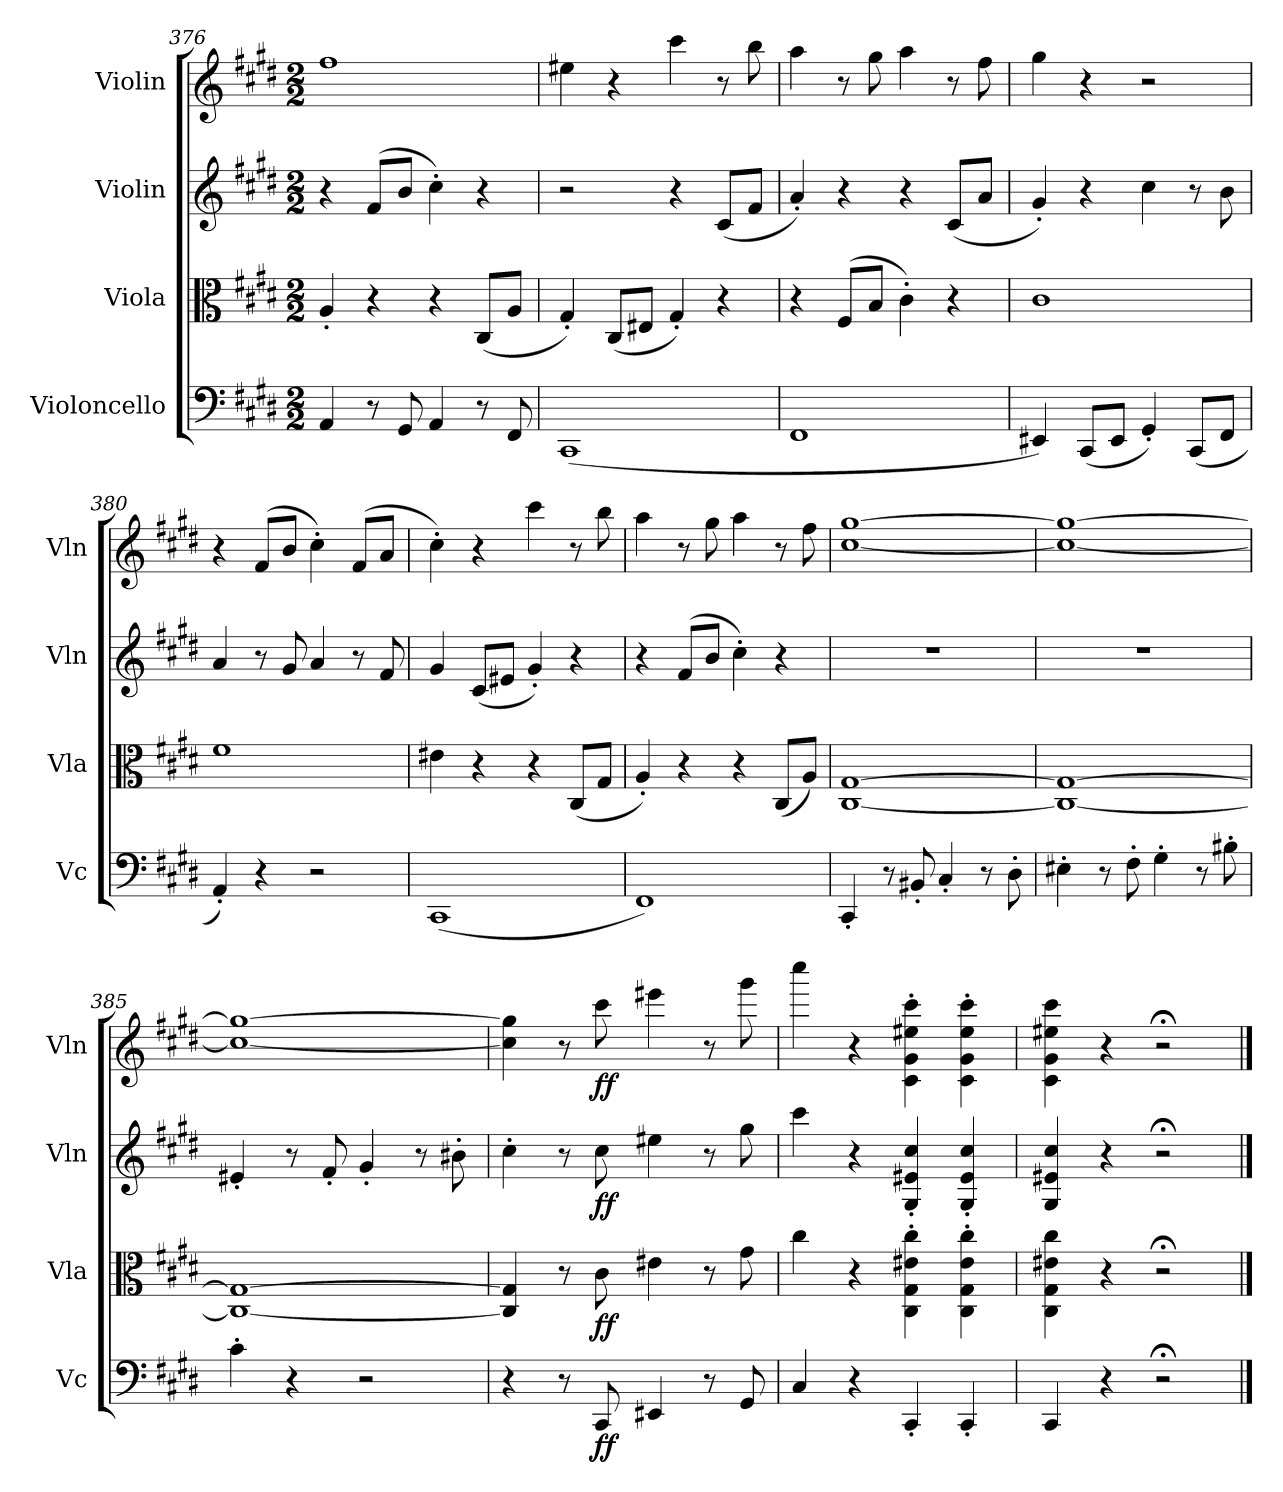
**kern	**dynam	**kern	**dynam	**kern	**dynam	**kern	**dynam
*part4	*part4	*part3	*part3	*part2	*part2	*part1	*part1
*staff4	*staff4	*staff3	*staff3	*staff2	*staff2	*staff1	*staff1
*I"Violoncello	*	*I"Viola	*	*I"Violin	*	*I"Violin	*
*I'Vc	*	*I'Vla	*	*I'Vln	*	*I'Vln	*
*clefF4	*	*clefC3	*	*clefG2	*	*clefG2	*
*k[f#c#g#d#]	*	*k[f#c#g#d#]	*	*k[f#c#g#d#]	*	*k[f#c#g#d#]	*
*M2/2	*	*M2/2	*	*M2/2	*	*M2/2	*
=376	=376	=376	=376	=376	=376	=376	=376
4AA/	.	4A'/	.	4r	.	1ff#	.
8r	.	4r	.	(8f#/L	.	.	.
8GG#/	.	.	.	8b/J	.	.	.
4AA/	.	4r	.	4cc#'\)	.	.	.
8r	.	(8C#/L	.	4r	.	.	.
8FF#/	.	8A/J	.	.	.	.	.
=377	=377	=377	=377	=377	=377	=377	=377
(1CC#	.	4G#'/)	.	2r	.	4ee#X\	.
.	.	(8C#/L	.	.	.	4r	.
.	.	8E#X/J	.	.	.	.	.
.	.	4G#'/)	.	4r	.	4ccc#\	.
.	.	4r	.	(8c#/L	.	8r	.
.	.	.	.	8f#/J	.	8bb\	.
=378	=378	=378	=378	=378	=378	=378	=378
1FF#	.	4r	.	4a'/)	.	4aa\	.
.	.	(8F#/L	.	4r	.	8r	.
.	.	8B/J	.	.	.	8gg#\	.
.	.	4c#'\)	.	4r	.	4aa\	.
.	.	4r	.	(8c#/L	.	8r	.
.	.	.	.	8a/J	.	8ff#\	.
=379	=379	=379	=379	=379	=379	=379	=379
4EE#X/)	.	1c#	.	4g#'/)	.	4gg#\	.
(8CC#/L	.	.	.	4r	.	4r	.
8EE#/J	.	.	.	.	.	.	.
4GG#'/)	.	.	.	4cc#\	.	2r	.
(8CC#/L	.	.	.	8r	.	.	.
8FF#/J	.	.	.	8b\	.	.	.
=380	=380	=380	=380	=380	=380	=380	=380
4AA'/)	.	1f#	.	4a/	.	4r	.
4r	.	.	.	8r	.	(8f#/L	.
.	.	.	.	8g#/	.	8b/J	.
2r	.	.	.	4a/	.	4cc#'\)	.
.	.	.	.	8r	.	(8f#/L	.
.	.	.	.	8f#/	.	8a/J	.
=381	=381	=381	=381	=381	=381	=381	=381
(1CC#	.	4e#X\	.	4g#/	.	4cc#'\)	.
.	.	4r	.	(8c#/L	.	4r	.
.	.	.	.	8e#X/J	.	.	.
.	.	4r	.	4g#'/)	.	4ccc#\	.
.	.	(8C#/L	.	4r	.	8r	.
.	.	8G#/J	.	.	.	8bb\	.
=382	=382	=382	=382	=382	=382	=382	=382
1FF#)	.	4A'/)	.	4r	.	4aa\	.
.	.	4r	.	(8f#/L	.	8r	.
.	.	.	.	8b/J	.	8gg#\	.
.	.	4r	.	4cc#'\)	.	4aa\	.
.	.	(8C#/L	.	4r	.	8r	.
.	.	8A/J)	.	.	.	8ff#\	.
=383	=383	=383	=383	=383	=383	=383	=383
4CC#'/	.	[1C# [1G#	.	1r	.	[1cc# [1gg#	.
8r	.	.	.	.	.	.	.
8BB#X'/	.	.	.	.	.	.	.
4C#'/	.	.	.	.	.	.	.
8r	.	.	.	.	.	.	.
8D#'\	.	.	.	.	.	.	.
=384	=384	=384	=384	=384	=384	=384	=384
4E#X'\	.	1C#_ 1G#_	.	1r	.	1cc#_ 1gg#_	.
8r	.	.	.	.	.	.	.
8F#'\	.	.	.	.	.	.	.
4G#'\	.	.	.	.	.	.	.
8r	.	.	.	.	.	.	.
8B#X'\	.	.	.	.	.	.	.
=385	=385	=385	=385	=385	=385	=385	=385
4c#'\	.	1C#_ 1G#_	.	4e#X'/	.	1cc#_ 1gg#_	.
4r	.	.	.	8r	.	.	.
.	.	.	.	8f#'/	.	.	.
2r	.	.	.	4g#'/	.	.	.
.	.	.	.	8r	.	.	.
.	.	.	.	8b#X'\	.	.	.
=386	=386	=386	=386	=386	=386	=386	=386
4r	.	4C#]/ 4G#]/	.	4cc#'\	.	4cc#]\ 4gg#]\	.
8r	.	8r	.	8r	.	8r	.
8CC#/	ff	8c#\	ff	8cc#\	ff	8ccc#\	ff
4EE#X/	.	4e#X\	.	4ee#X\	.	4eee#X\	.
8r	.	8r	.	8r	.	8r	.
8GG#/	.	8g#\	.	8gg#\	.	8ggg#\	.
=387	=387	=387	=387	=387	=387	=387	=387
4C#/	.	4cc#\	.	4ccc#\	.	4cccc#\	.
4r	.	4r	.	4r	.	4r	.
4CC#'/	.	4C#'\ 4G#'\ 4e#X'\ 4cc#'\	.	4G#'/ 4e#X'/ 4cc#'/	.	4c#'\ 4g#'\ 4ee#X'\ 4ccc#'\	.
4CC#'/	.	4C#'\ 4G#'\ 4e#'\ 4cc#'\	.	4G#'/ 4e#'/ 4cc#'/	.	4c#'\ 4g#'\ 4ee#'\ 4ccc#'\	.
=388	=388	=388	=388	=388	=388	=388	=388
4CC#/	.	4C#\ 4G#\ 4e#X\ 4cc#\	.	4G#/ 4e#X/ 4cc#/	.	4c#\ 4g#\ 4ee#X\ 4ccc#\	.
4r	.	4r	.	4r	.	4r	.
2r;<	.	2r;<	.	2r;<	.	2r;<	.
==	==	==	==	==	==	==	==
*-	*-	*-	*-	*-	*-	*-	*-
